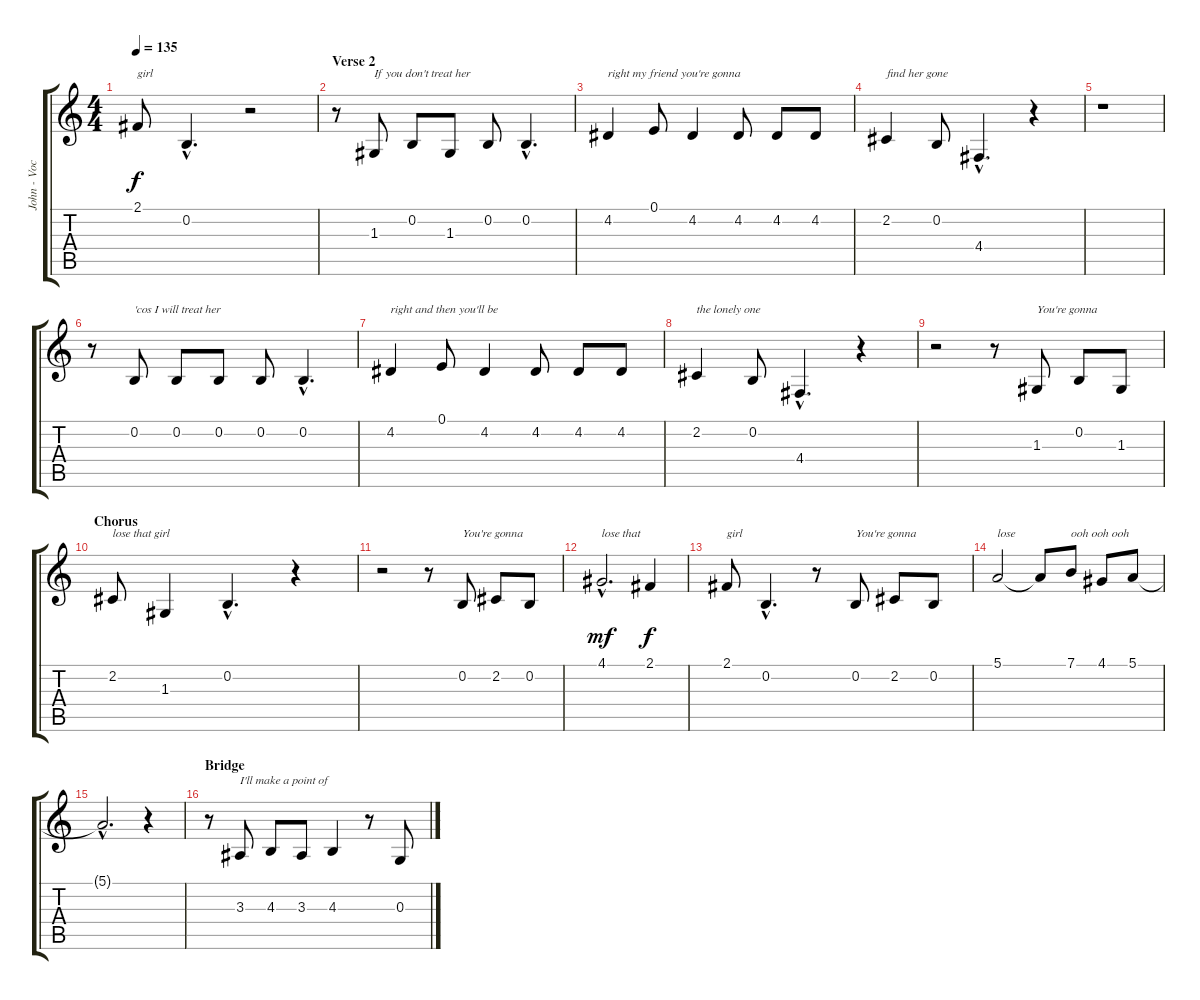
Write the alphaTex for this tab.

\track ("John - Vocals" "John - Voc") {instrument oboe}
\staff {score tabs}
\tuning (E4 B3 G3 D3 A2 E2) {hide}
\ts (4 4)
\tempo 135
\clef g2
\ks c
2.1.8{txt "girl" dy f} 0.2{hac}.4{d} r.2 |
\section ("" "Verse 2")
r.8 1.3.8{txt "If you don't treat her"} 0.2.8 1.3.8 0.2.8 0.2{hac}.4{d} |
4.2.4{txt "right my friend you're gonna"} 0.1.8 4.2.4 4.2.8 4.2.8 4.2.8 |
2.2.4{txt "find her gone"} 0.2.8 4.4{hac}.4{d} r.4 |
r.1 |
r.8 0.2.8{txt "'cos I will treat her"} 0.2.8 0.2.8 0.2.8 0.2{hac}.4{d} |
4.2.4{txt "right and then you'll be"} 0.1.8 4.2.4 4.2.8 4.2.8 4.2.8 |
2.2.4{txt "the lonely one"} 0.2.8 4.4{hac}.4{d} r.4 |
r.2 r.8 1.3.8{txt "You're gonna"} 0.2.8 1.3.8 |
\section ("" "Chorus")
2.2.8{txt "lose that girl"} 1.3.4 0.2{hac}.4{d} r.4 |
r.2 r.8 0.2.8{txt "You're gonna"} 2.2.8 0.2.8 |
4.1{hac}.2{d txt "lose that" dy mf} 2.1.4{dy f} |
2.1.8{txt "girl"} 0.2{hac}.4{d} r.8 0.2.8{txt "You're gonna"} 2.2.8 0.2.8 |
5.1.2{txt "lose"} 5.1{t}.8 7.1.8{txt "ooh ooh ooh"} 4.1.8 5.1.8 |
5.1{hac t}.2{d} r.4 |
\section ("" "Bridge")
r.8 3.3.8{txt "I'll make a point of"} 4.3.8 3.3.8 4.3.4 r.8 0.3.8
